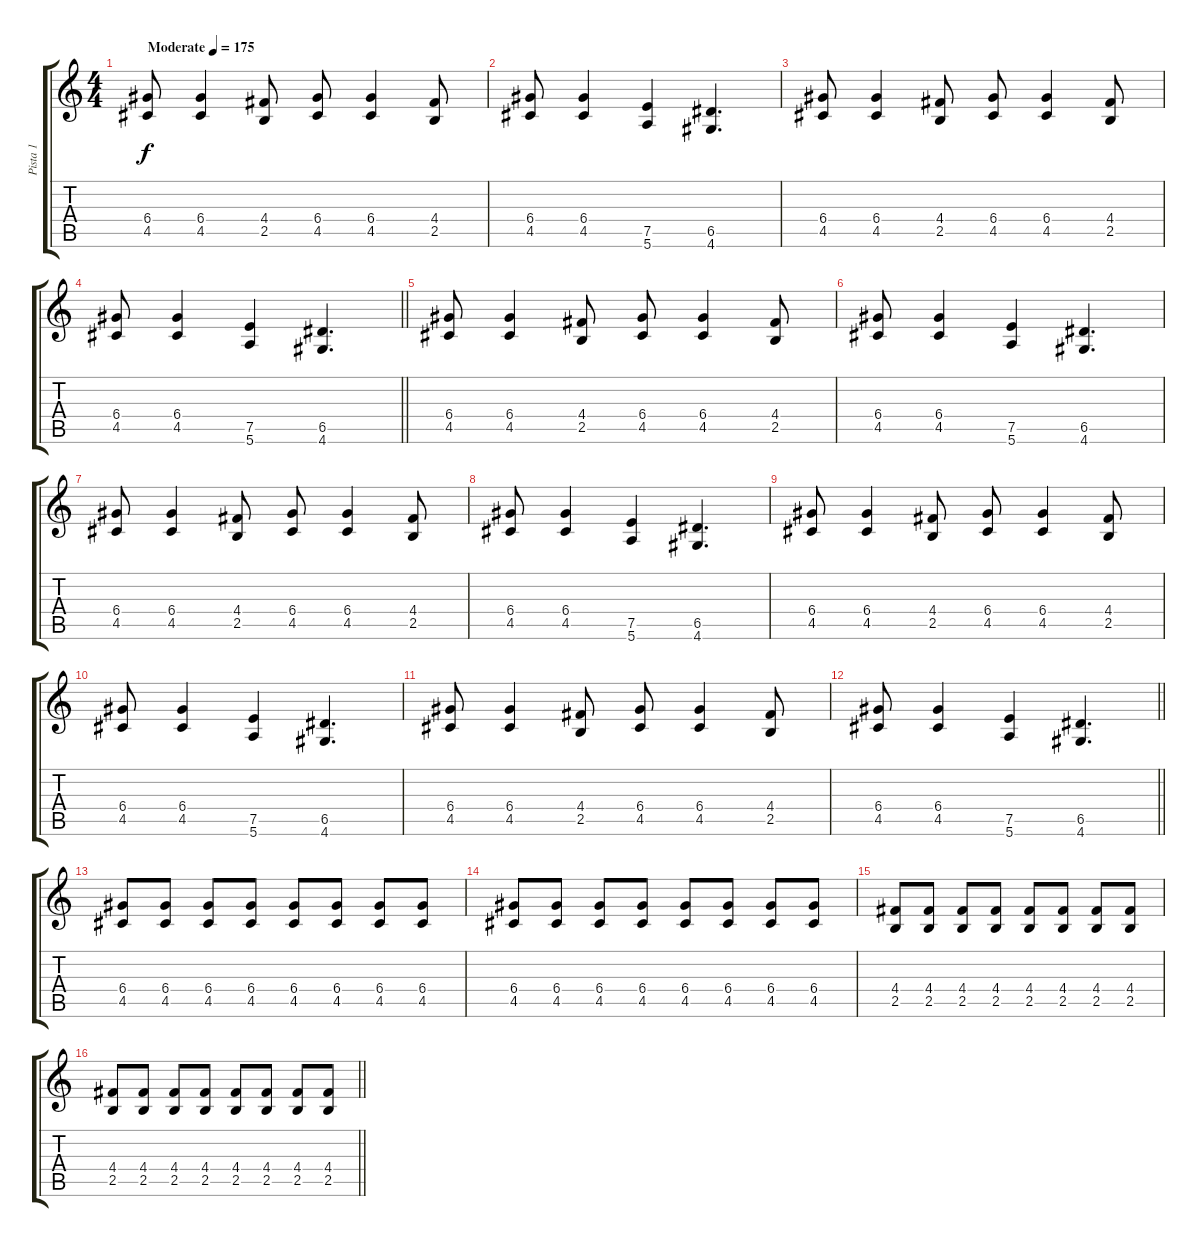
\track ("Pista 1" "Pista 1") {instrument distortionguitar}
\staff {score tabs}
\tuning (E4 B3 G3 D3 A2 E2) {hide}
\ts (4 4)
\tempo (175 "Moderate")
\clef g2
\ks c
(6.4 4.5).8{dy f instrument distortionguitar} (6.4 4.5).4 (4.4 2.5).8 (6.4 4.5).8 (6.4 4.5).4 (4.4 2.5).8 |
(6.4 4.5).8 (6.4 4.5).4 (7.5 5.6).4 (6.5 4.6).4{d} |
(6.4 4.5).8 (6.4 4.5).4 (4.4 2.5).8 (6.4 4.5).8 (6.4 4.5).4 (4.4 2.5).8 |
\barLineRight lightlight
(6.4 4.5).8 (6.4 4.5).4 (7.5 5.6).4 (6.5 4.6).4{d} |
(6.4 4.5).8 (6.4 4.5).4 (4.4 2.5).8 (6.4 4.5).8 (6.4 4.5).4 (4.4 2.5).8 |
(6.4 4.5).8 (6.4 4.5).4 (7.5 5.6).4 (6.5 4.6).4{d} |
(6.4 4.5).8 (6.4 4.5).4 (4.4 2.5).8 (6.4 4.5).8 (6.4 4.5).4 (4.4 2.5).8 |
(6.4 4.5).8 (6.4 4.5).4 (7.5 5.6).4 (6.5 4.6).4{d} |
(6.4 4.5).8 (6.4 4.5).4 (4.4 2.5).8 (6.4 4.5).8 (6.4 4.5).4 (4.4 2.5).8 |
(6.4 4.5).8 (6.4 4.5).4 (7.5 5.6).4 (6.5 4.6).4{d} |
(6.4 4.5).8 (6.4 4.5).4 (4.4 2.5).8 (6.4 4.5).8 (6.4 4.5).4 (4.4 2.5).8 |
\barLineRight lightlight
(6.4 4.5).8 (6.4 4.5).4 (7.5 5.6).4 (6.5 4.6).4{d} |
(6.4 4.5).8 (6.4 4.5).8 (6.4 4.5).8 (6.4 4.5).8 (6.4 4.5).8 (6.4 4.5).8 (6.4 4.5).8 (6.4 4.5).8 |
(6.4 4.5).8 (6.4 4.5).8 (6.4 4.5).8 (6.4 4.5).8 (6.4 4.5).8 (6.4 4.5).8 (6.4 4.5).8 (6.4 4.5).8 |
(4.4 2.5).8 (4.4 2.5).8 (4.4 2.5).8 (4.4 2.5).8 (4.4 2.5).8 (4.4 2.5).8 (4.4 2.5).8 (4.4 2.5).8 |
\barLineRight lightlight
(4.4 2.5).8 (4.4 2.5).8 (4.4 2.5).8 (4.4 2.5).8 (4.4 2.5).8 (4.4 2.5).8 (4.4 2.5).8 (4.4 2.5).8
